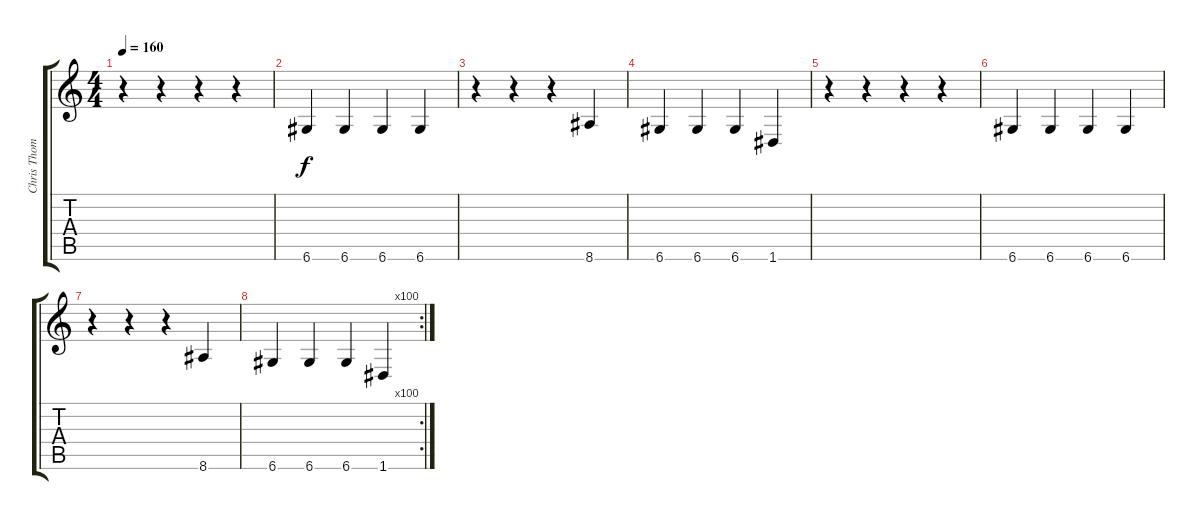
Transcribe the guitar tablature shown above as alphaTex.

\track ("Chris Thompson" "Chris Thom") {instrument electricbasspick}
\staff {score tabs}
\tuning (E4 B3 G3 D3 A2 D2) {hide}
\ts (4 4)
\tempo 160
\clef g2
\ks c
r.4{dy f} r.4 r.4 r.4 |
6.6.4 6.6.4 6.6.4 6.6.4 |
r.4 r.4 r.4 8.6.4 |
6.6.4 6.6.4 6.6.4 1.6.4 |
r.4 r.4 r.4 r.4 |
6.6.4 6.6.4 6.6.4 6.6.4 |
r.4 r.4 r.4 8.6.4 |
\rc 100
6.6.4 6.6.4 6.6.4 1.6.4
